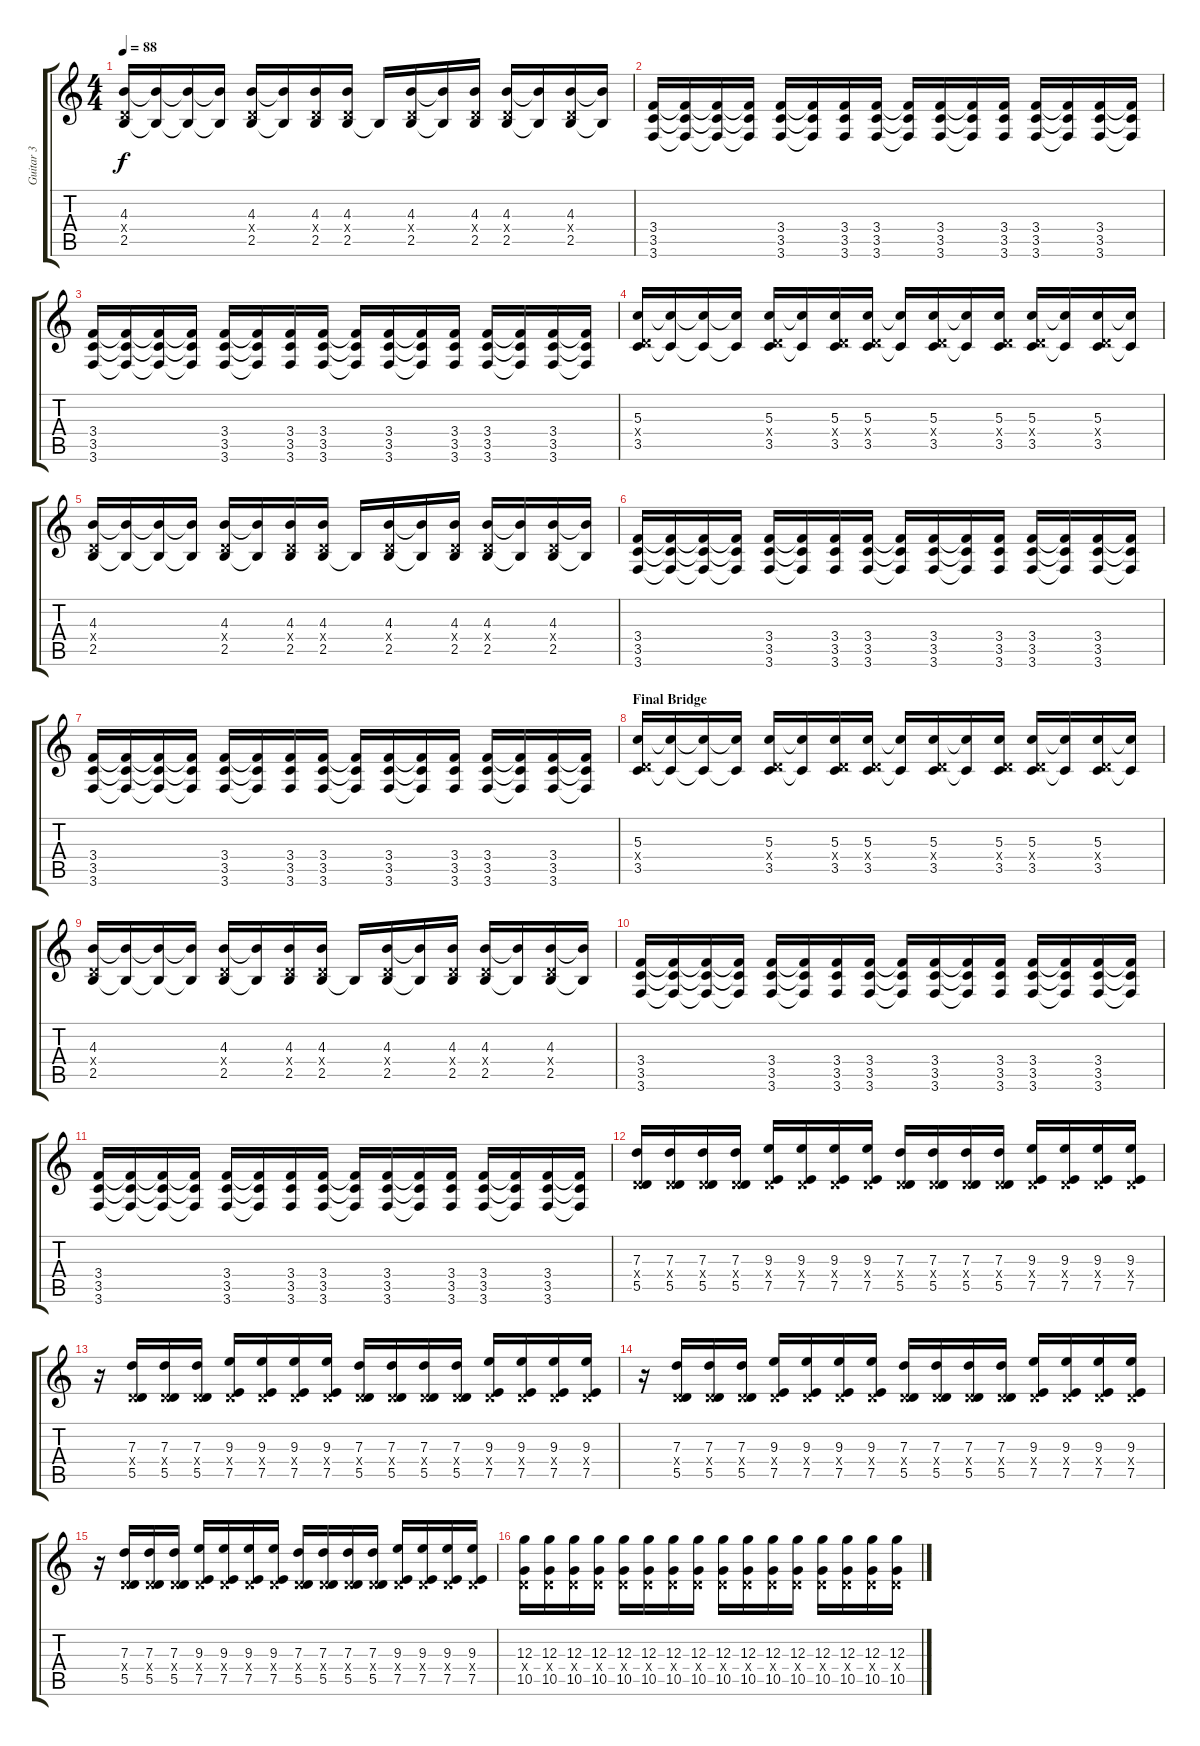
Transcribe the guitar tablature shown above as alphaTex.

\track ("Guitar 3" "Guitar 3") {instrument distortionguitar}
\staff {score tabs}
\tuning (E4 B3 G3 D3 A2 D2) {hide}
\ts (4 4)
\tempo 88
\clef g2
\ks c
(4.3 0.4{x} 2.5).16{dy f} (4.3{t} 2.5{t}).16 (4.3{t} 2.5{t}).16 (4.3{t} 2.5{t}).16 (4.3 0.4{x} 2.5).16 (4.3{t} 2.5{t}).16 (4.3 0.4{x} 2.5).16 (4.3 0.4{x} 2.5).16 2.5{t}.16 (4.3 0.4{x} 2.5).16 (4.3{t} 2.5{t}).16 (4.3 0.4{x} 2.5).16 (4.3 0.4{x} 2.5).16 (4.3{t} 2.5{t}).16 (4.3 0.4{x} 2.5).16 (4.3{t} 2.5{t}).16 |
(3.4 3.5 3.6).16 (3.4{t} 3.5{t} 3.6{t}).16 (3.4{t} 3.5{t} 3.6{t}).16 (3.4{t} 3.5{t} 3.6{t}).16 (3.4 3.5 3.6).16 (3.4{t} 3.5{t} 3.6{t}).16 (3.4 3.5 3.6).16 (3.4 3.5 3.6).16 (3.4{t} 3.5{t} 3.6{t}).16 (3.4 3.5 3.6).16 (3.4{t} 3.5{t} 3.6{t}).16 (3.4 3.5 3.6).16 (3.4 3.5 3.6).16 (3.4{t} 3.5{t} 3.6{t}).16 (3.4 3.5 3.6).16 (3.4{t} 3.5{t} 3.6{t}).16 |
(3.4 3.5 3.6).16 (3.4{t} 3.5{t} 3.6{t}).16 (3.4{t} 3.5{t} 3.6{t}).16 (3.4{t} 3.5{t} 3.6{t}).16 (3.4 3.5 3.6).16 (3.4{t} 3.5{t} 3.6{t}).16 (3.4 3.5 3.6).16 (3.4 3.5 3.6).16 (3.4{t} 3.5{t} 3.6{t}).16 (3.4 3.5 3.6).16 (3.4{t} 3.5{t} 3.6{t}).16 (3.4 3.5 3.6).16 (3.4 3.5 3.6).16 (3.4{t} 3.5{t} 3.6{t}).16 (3.4 3.5 3.6).16 (3.4{t} 3.5{t} 3.6{t}).16 |
(5.3 0.4{x} 3.5).16 (5.3{t} 3.5{t}).16 (5.3{t} 3.5{t}).16 (5.3{t} 3.5{t}).16 (5.3 0.4{x} 3.5).16 (5.3{t} 3.5{t}).16 (5.3 0.4{x} 3.5).16 (5.3 0.4{x} 3.5).16 (5.3{t} 3.5{t}).16 (5.3 0.4{x} 3.5).16 (5.3{t} 3.5{t}).16 (5.3 0.4{x} 3.5).16 (5.3 0.4{x} 3.5).16 (5.3{t} 3.5{t}).16 (5.3 0.4{x} 3.5).16 (5.3{t} 3.5{t}).16 |
(4.3 0.4{x} 2.5).16 (4.3{t} 2.5{t}).16 (4.3{t} 2.5{t}).16 (4.3{t} 2.5{t}).16 (4.3 0.4{x} 2.5).16 (4.3{t} 2.5{t}).16 (4.3 0.4{x} 2.5).16 (4.3 0.4{x} 2.5).16 2.5{t}.16 (4.3 0.4{x} 2.5).16 (4.3{t} 2.5{t}).16 (4.3 0.4{x} 2.5).16 (4.3 0.4{x} 2.5).16 (4.3{t} 2.5{t}).16 (4.3 0.4{x} 2.5).16 (4.3{t} 2.5{t}).16 |
(3.4 3.5 3.6).16 (3.4{t} 3.5{t} 3.6{t}).16 (3.4{t} 3.5{t} 3.6{t}).16 (3.4{t} 3.5{t} 3.6{t}).16 (3.4 3.5 3.6).16 (3.4{t} 3.5{t} 3.6{t}).16 (3.4 3.5 3.6).16 (3.4 3.5 3.6).16 (3.4{t} 3.5{t} 3.6{t}).16 (3.4 3.5 3.6).16 (3.4{t} 3.5{t} 3.6{t}).16 (3.4 3.5 3.6).16 (3.4 3.5 3.6).16 (3.4{t} 3.5{t} 3.6{t}).16 (3.4 3.5 3.6).16 (3.4{t} 3.5{t} 3.6{t}).16 |
(3.4 3.5 3.6).16 (3.4{t} 3.5{t} 3.6{t}).16 (3.4{t} 3.5{t} 3.6{t}).16 (3.4{t} 3.5{t} 3.6{t}).16 (3.4 3.5 3.6).16 (3.4{t} 3.5{t} 3.6{t}).16 (3.4 3.5 3.6).16 (3.4 3.5 3.6).16 (3.4{t} 3.5{t} 3.6{t}).16 (3.4 3.5 3.6).16 (3.4{t} 3.5{t} 3.6{t}).16 (3.4 3.5 3.6).16 (3.4 3.5 3.6).16 (3.4{t} 3.5{t} 3.6{t}).16 (3.4 3.5 3.6).16 (3.4{t} 3.5{t} 3.6{t}).16 |
\section ("" "Final Bridge")
(5.3 0.4{x} 3.5).16 (5.3{t} 3.5{t}).16 (5.3{t} 3.5{t}).16 (5.3{t} 3.5{t}).16 (5.3 0.4{x} 3.5).16 (5.3{t} 3.5{t}).16 (5.3 0.4{x} 3.5).16 (5.3 0.4{x} 3.5).16 (5.3{t} 3.5{t}).16 (5.3 0.4{x} 3.5).16 (5.3{t} 3.5{t}).16 (5.3 0.4{x} 3.5).16 (5.3 0.4{x} 3.5).16 (5.3{t} 3.5{t}).16 (5.3 0.4{x} 3.5).16 (5.3{t} 3.5{t}).16 |
(4.3 0.4{x} 2.5).16 (4.3{t} 2.5{t}).16 (4.3{t} 2.5{t}).16 (4.3{t} 2.5{t}).16 (4.3 0.4{x} 2.5).16 (4.3{t} 2.5{t}).16 (4.3 0.4{x} 2.5).16 (4.3 0.4{x} 2.5).16 2.5{t}.16 (4.3 0.4{x} 2.5).16 (4.3{t} 2.5{t}).16 (4.3 0.4{x} 2.5).16 (4.3 0.4{x} 2.5).16 (4.3{t} 2.5{t}).16 (4.3 0.4{x} 2.5).16 (4.3{t} 2.5{t}).16 |
(3.4 3.5 3.6).16 (3.4{t} 3.5{t} 3.6{t}).16 (3.4{t} 3.5{t} 3.6{t}).16 (3.4{t} 3.5{t} 3.6{t}).16 (3.4 3.5 3.6).16 (3.4{t} 3.5{t} 3.6{t}).16 (3.4 3.5 3.6).16 (3.4 3.5 3.6).16 (3.4{t} 3.5{t} 3.6{t}).16 (3.4 3.5 3.6).16 (3.4{t} 3.5{t} 3.6{t}).16 (3.4 3.5 3.6).16 (3.4 3.5 3.6).16 (3.4{t} 3.5{t} 3.6{t}).16 (3.4 3.5 3.6).16 (3.4{t} 3.5{t} 3.6{t}).16 |
(3.4 3.5 3.6).16 (3.4{t} 3.5{t} 3.6{t}).16 (3.4{t} 3.5{t} 3.6{t}).16 (3.4{t} 3.5{t} 3.6{t}).16 (3.4 3.5 3.6).16 (3.4{t} 3.5{t} 3.6{t}).16 (3.4 3.5 3.6).16 (3.4 3.5 3.6).16 (3.4{t} 3.5{t} 3.6{t}).16 (3.4 3.5 3.6).16 (3.4{t} 3.5{t} 3.6{t}).16 (3.4 3.5 3.6).16 (3.4 3.5 3.6).16 (3.4{t} 3.5{t} 3.6{t}).16 (3.4 3.5 3.6).16 (3.4{t} 3.5{t} 3.6{t}).16 |
(7.3 0.4{x} 5.5).16{volume 10 instrument distortionguitar} (7.3 0.4{x} 5.5).16 (7.3 0.4{x} 5.5).16 (7.3 0.4{x} 5.5).16 (9.3 0.4{x} 7.5).16 (9.3 0.4{x} 7.5).16 (9.3 0.4{x} 7.5).16 (9.3 0.4{x} 7.5).16 (7.3 0.4{x} 5.5).16 (7.3 0.4{x} 5.5).16 (7.3 0.4{x} 5.5).16 (7.3 0.4{x} 5.5).16 (9.3 0.4{x} 7.5).16 (9.3 0.4{x} 7.5).16 (9.3 0.4{x} 7.5).16 (9.3 0.4{x} 7.5).16 |
r.16 (7.3 0.4{x} 5.5).16 (7.3 0.4{x} 5.5).16 (7.3 0.4{x} 5.5).16 (9.3 0.4{x} 7.5).16 (9.3 0.4{x} 7.5).16 (9.3 0.4{x} 7.5).16 (9.3 0.4{x} 7.5).16 (7.3 0.4{x} 5.5).16 (7.3 0.4{x} 5.5).16 (7.3 0.4{x} 5.5).16 (7.3 0.4{x} 5.5).16 (9.3 0.4{x} 7.5).16 (9.3 0.4{x} 7.5).16 (9.3 0.4{x} 7.5).16 (9.3 0.4{x} 7.5).16 |
r.16 (7.3 0.4{x} 5.5).16 (7.3 0.4{x} 5.5).16 (7.3 0.4{x} 5.5).16 (9.3 0.4{x} 7.5).16 (9.3 0.4{x} 7.5).16 (9.3 0.4{x} 7.5).16 (9.3 0.4{x} 7.5).16 (7.3 0.4{x} 5.5).16 (7.3 0.4{x} 5.5).16 (7.3 0.4{x} 5.5).16 (7.3 0.4{x} 5.5).16 (9.3 0.4{x} 7.5).16 (9.3 0.4{x} 7.5).16 (9.3 0.4{x} 7.5).16 (9.3 0.4{x} 7.5).16 |
r.16 (7.3 0.4{x} 5.5).16 (7.3 0.4{x} 5.5).16 (7.3 0.4{x} 5.5).16 (9.3 0.4{x} 7.5).16 (9.3 0.4{x} 7.5).16 (9.3 0.4{x} 7.5).16 (9.3 0.4{x} 7.5).16 (7.3 0.4{x} 5.5).16 (7.3 0.4{x} 5.5).16 (7.3 0.4{x} 5.5).16 (7.3 0.4{x} 5.5).16 (9.3 0.4{x} 7.5).16 (9.3 0.4{x} 7.5).16 (9.3 0.4{x} 7.5).16 (9.3 0.4{x} 7.5).16 |
(12.3 0.4{x} 10.5).16 (12.3 0.4{x} 10.5).16 (12.3 0.4{x} 10.5).16 (12.3 0.4{x} 10.5).16 (12.3 0.4{x} 10.5).16 (12.3 0.4{x} 10.5).16 (12.3 0.4{x} 10.5).16 (12.3 0.4{x} 10.5).16 (12.3 0.4{x} 10.5).16 (12.3 0.4{x} 10.5).16 (12.3 0.4{x} 10.5).16 (12.3 0.4{x} 10.5).16 (12.3 0.4{x} 10.5).16 (12.3 0.4{x} 10.5).16 (12.3 0.4{x} 10.5).16 (12.3 0.4{x} 10.5).16
